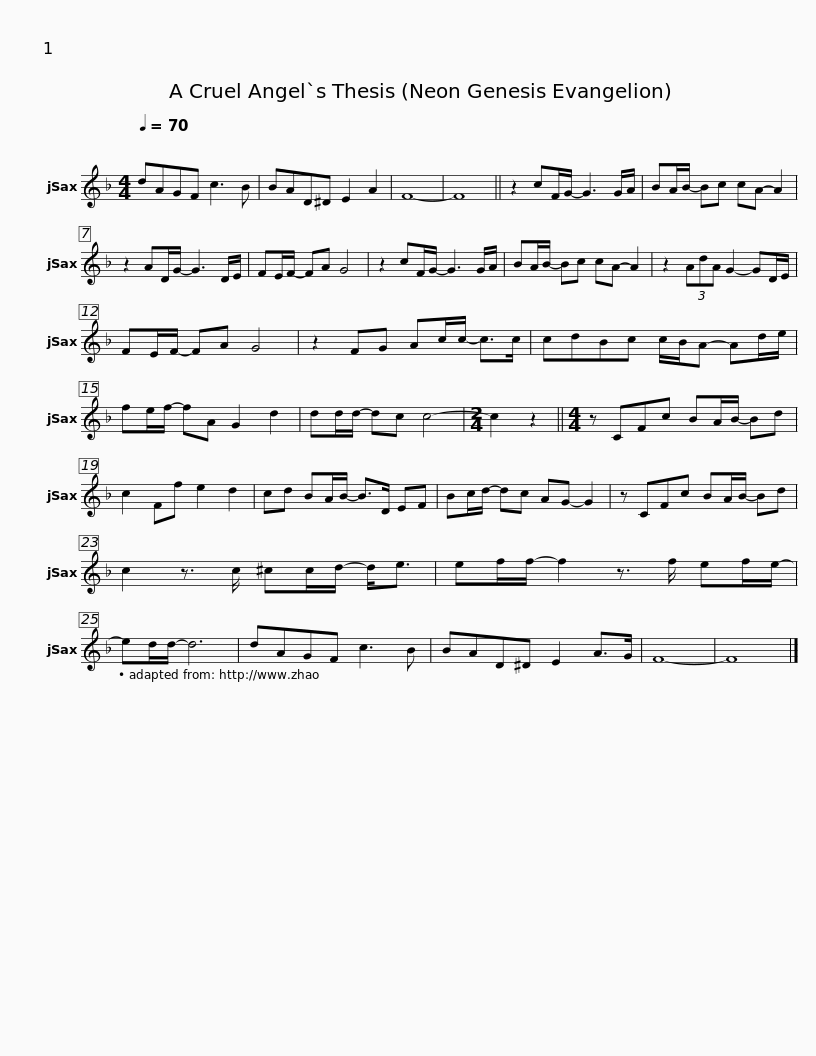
X:1
L:1/8
Q:1/4=70
M:4/4
I:linebreak $
K:F
V:1 treble
V:1
 dAGF c3 B | BAD^D E2 A2 | F8- | F8 || z2 cF/G/- G3 G/A/ | %5
 BA/B/- Bc cA- A2 |$ z2 AD/G/- G3 D/E/ | FE/F/- FA G4 | z2 cF/G/- G3 G/A/ | BA/B/- Bc cA- A2 | %10
 z2 (3AdA G2- GD/E/ |$ FE/F/- FA G4 | z2 FG Ac/c/- c>c | cdBc c/B/A- Ad/e/ | fe/f/- fA G2 d2 |$ %15
 dd/d/- dc c4- |[M:2/4] c2 z2 ||[M:4/4] z CFc BA/B/- Bd | c2 Ff e2 d2 | cd BA/B/- B>D EF |$ %20
 Bc/d/- dc AG- G2 | z CFc BA/B/- Bd | c2 z3/2 c/ ^cc/d/- d<e | ef/f/- f2 z3/2 f/ ef/e/- |$ ed/d/- d6 | %25
 dAGF c3 B | BAD^D E2 A>G | F8- | F8 |] %29
